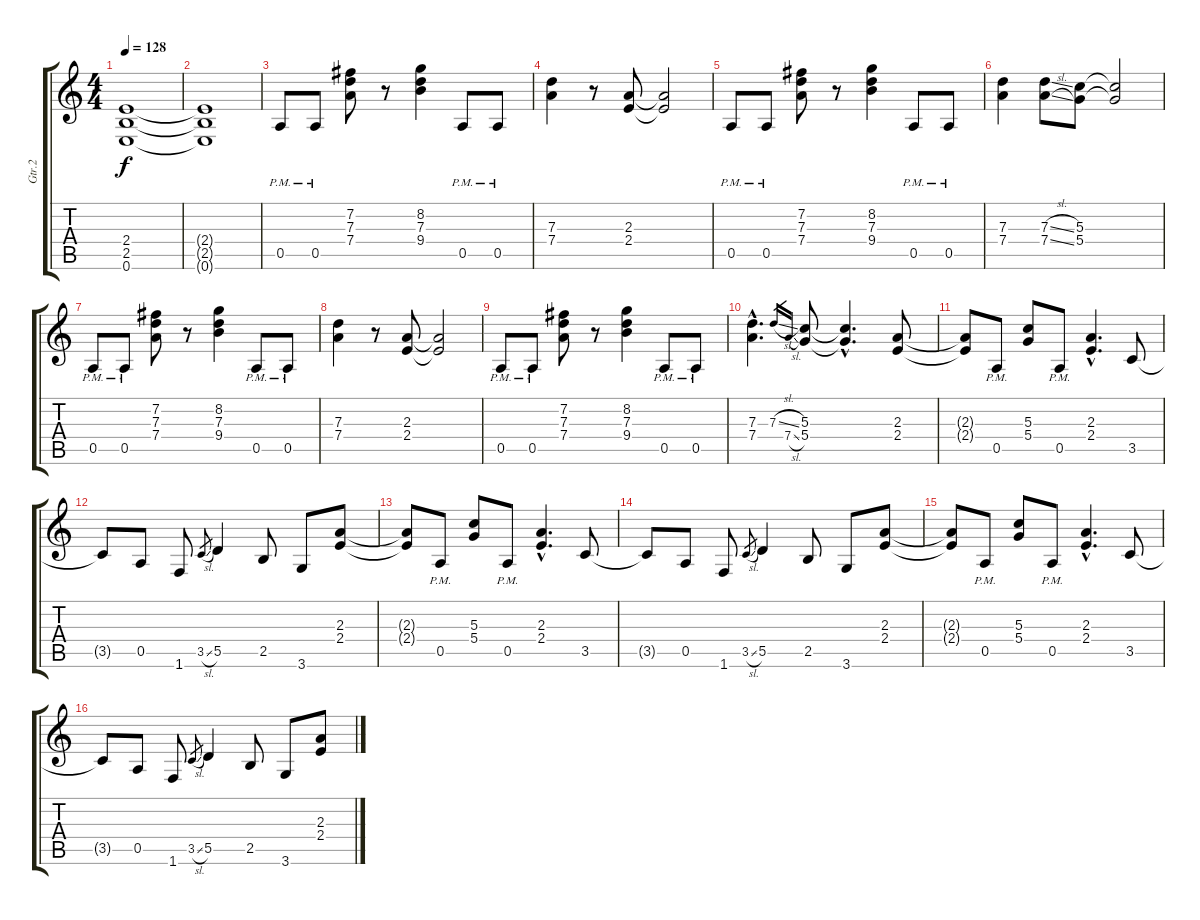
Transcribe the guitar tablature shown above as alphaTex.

\track ("Gtr.2" "Gtr.2") {instrument overdrivenguitar}
\staff {score tabs}
\tuning (E4 B3 G3 D3 A2 E2) {hide}
\ts (4 4)
\tempo 128
\clef g2
\ks c
(2.4 2.5 0.6).1{dy f} |
(2.4{t} 2.5{t} 0.6{t}).1 |
0.5{pm}.8 0.5{pm}.8 (7.2 7.3 7.4).8 r.8 (8.2 7.3 9.4).4 0.5{pm}.8 0.5{pm}.8 |
(7.3 7.4).4 r.8 (2.3 2.4).8 (2.3{t} 2.4{t}).2 |
0.5{pm}.8 0.5{pm}.8 (7.2 7.3 7.4).8 r.8 (8.2 7.3 9.4).4 0.5{pm}.8 0.5{pm}.8 |
(7.3 7.4).4 (7.3{sl} 7.4{sl}).8 (5.3 5.4).8 (5.3{t} 5.4{t}).2 |
0.5{pm}.8 0.5{pm}.8 (7.2 7.3 7.4).8 r.8 (8.2 7.3 9.4).4 0.5{pm}.8 0.5{pm}.8 |
(7.3 7.4).4 r.8 (2.3 2.4).8 (2.3{t} 2.4{t}).2 |
0.5{pm}.8 0.5{pm}.8 (7.2 7.3 7.4).8 r.8 (8.2 7.3 9.4).4 0.5{pm}.8 0.5{pm}.8 |
(7.3{hac} 7.4{hac}).4{d} 7.3{sl}.16{gr} 7.4{sl}.16{gr} (5.3 5.4).8 (5.3{hac t} 5.4{hac t}).4{d} (2.3 2.4).8 |
(2.3{t} 2.4{t}).8 0.5{pm}.8 (5.3 5.4).8 0.5{pm}.8 (2.3{hac} 2.4{hac}).4{d} 3.5.8 |
3.5{t}.8 0.5.8 1.6.8 3.5{sl}.8{gr} 5.5.4 2.5.8 3.6.8 (2.3 2.4).8 |
(2.3{t} 2.4{t}).8 0.5{pm}.8 (5.3 5.4).8 0.5{pm}.8 (2.3{hac} 2.4{hac}).4{d} 3.5.8 |
3.5{t}.8 0.5.8 1.6.8 3.5{sl}.8{gr} 5.5.4 2.5.8 3.6.8 (2.3 2.4).8 |
(2.3{t} 2.4{t}).8 0.5{pm}.8 (5.3 5.4).8 0.5{pm}.8 (2.3{hac} 2.4{hac}).4{d} 3.5.8 |
3.5{t}.8 0.5.8 1.6.8 3.5{sl}.8{gr} 5.5.4 2.5.8 3.6.8 (2.3 2.4).8
